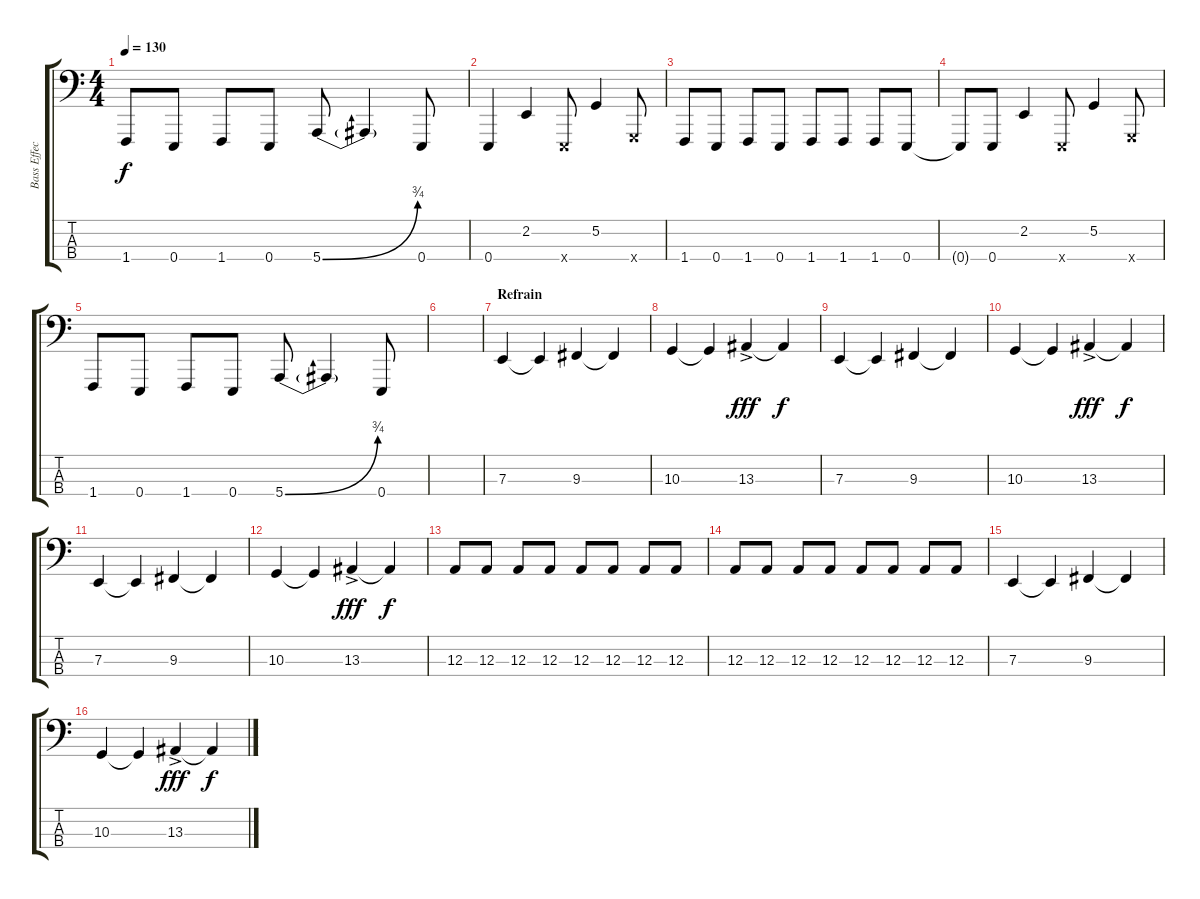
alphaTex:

\track ("Bass Effects" "Bass Effec") {instrument lead8bassandlead}
\staff {score tabs}
\tuning (G2 D2 A1 E1) {hide}
\ts (4 4)
\tempo 130
\clef f4
\ks c
1.4.8{dy f} 0.4.8 1.4.8 0.4.8 5.4{be (bend 0 0 60 3)}.8 5.4{t}.4 0.4.8 |
0.4.4 2.2.4 0.4{x}.8 5.2.4 3.4{x}.8 |
1.4.8 0.4.8 1.4.8 0.4.8 1.4.8 1.4.8 1.4.8 0.4.8 |
0.4{t}.8 0.4.8 2.2.4 0.4{x}.8 5.2.4 3.4{x}.8 |
1.4.8 0.4.8 1.4.8 0.4.8 5.4{be (bend 0 0 60 3)}.8 5.4{t}.4 0.4.8 |
|
\section ("" "Refrain")
7.3.4 7.3{t}.4 9.3.4 9.3{t}.4 |
10.3.4 10.3{t}.4 13.3{ac}.4{dy fff} 13.3{t}.4{dy f} |
7.3.4 7.3{t}.4 9.3.4 9.3{t}.4 |
10.3.4 10.3{t}.4 13.3{ac}.4{dy fff} 13.3{t}.4{dy f} |
7.3.4 7.3{t}.4 9.3.4 9.3{t}.4 |
10.3.4 10.3{t}.4 13.3{ac}.4{dy fff} 13.3{t}.4{dy f} |
12.3.8 12.3.8 12.3.8 12.3.8 12.3.8 12.3.8 12.3.8 12.3.8 |
12.3.8 12.3.8 12.3.8 12.3.8 12.3.8 12.3.8 12.3.8 12.3.8 |
7.3.4 7.3{t}.4 9.3.4 9.3{t}.4 |
10.3.4 10.3{t}.4 13.3{ac}.4{dy fff} 13.3{t}.4{dy f}
